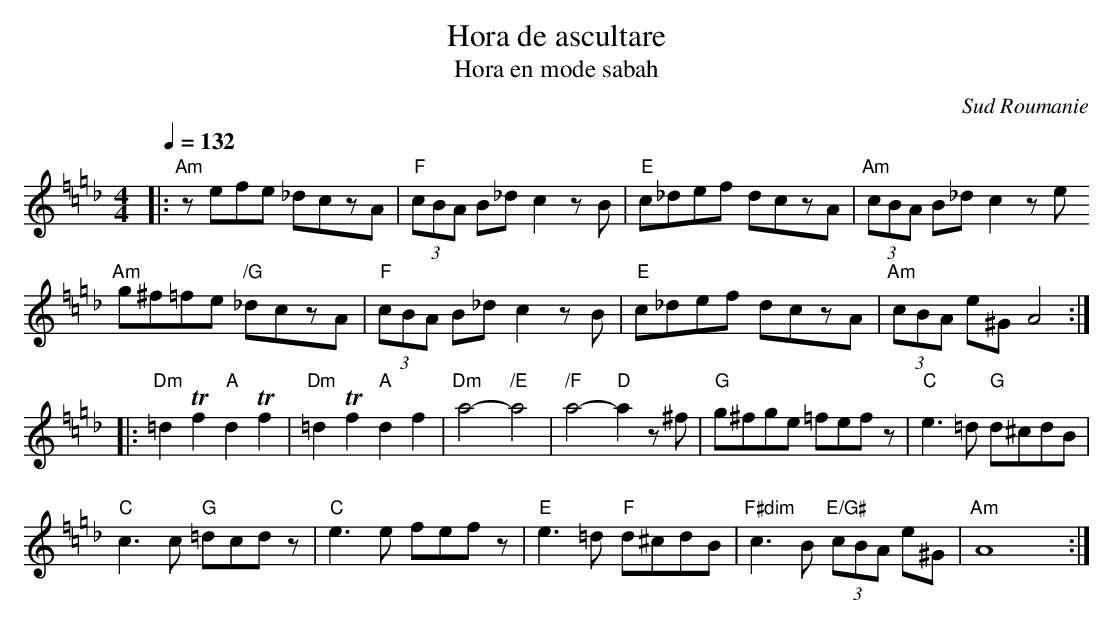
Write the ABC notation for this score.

X:1
T:Hora de ascultare
T:Hora en mode sabah
O:Sud Roumanie
Q:1/4=132
M:4/4
L:1/8
K:A =c _d =f =g
|: "Am"zefe _dczA | "F"(3cBA B_d c2 zB | "E"c_def dczA | "Am"(3cBA B_d c2 ze
"Am"g^f=fe "/G"_dczA | "F"(3cBA B_d c2zB | "E"c_def dczA | "Am"(3cBA e^G A4 :|
|: "Dm"=d2 Tf2 "A"d2 Tf2 | "Dm"=d2 Tf2 "A"d2f2 | "Dm"a4-  "/E"a4 | "/F"a4- "D"a2 z^f | "G"g^fge =fefz | "C"e3=d "G"d^cdB |
"C"c3c "G"=dcdz | "C"e3e fefz | "E"e3=d "F"d^cdB | "F#dim"c3B "E/G#"(3cBA e^G | "Am"A8 y :|
